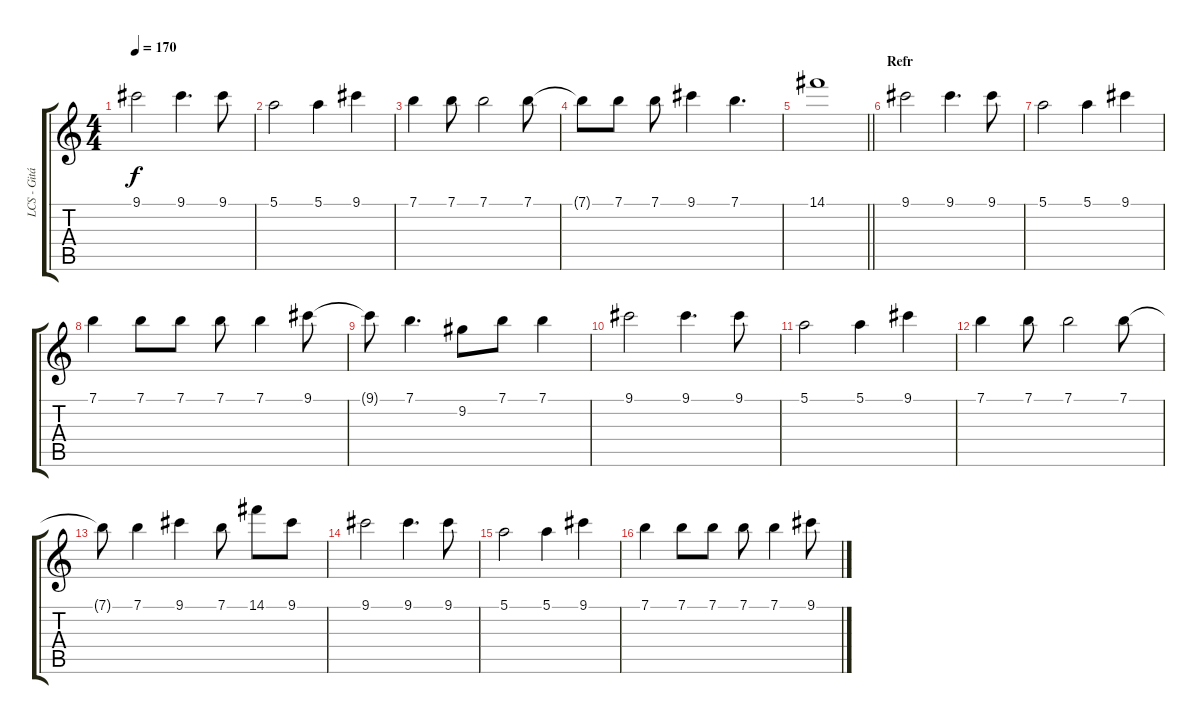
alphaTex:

\track ("LCS - Gitár 2" "LCS - Gitá") {instrument distortionguitar}
\staff {score tabs}
\tuning (E4 B3 G3 D3 A2 E2) {hide}
\ts (4 4)
\tempo 170
\clef g2
\ks c
9.1.2{dy f} 9.1.4{d} 9.1.8 |
5.1.2 5.1.4 9.1.4 |
7.1.4 7.1.8 7.1.2 7.1.8 |
7.1{t}.8 7.1.8 7.1.8 9.1.4 7.1.4{d} |
\barLineRight lightlight
14.1.1 |
\section ("" "Refr")
9.1.2 9.1.4{d} 9.1.8 |
5.1.2 5.1.4 9.1.4 |
7.1.4 7.1.8 7.1.8 7.1.8 7.1.4 9.1.8 |
9.1{t}.8 7.1.4{d} 9.2.8 7.1.8 7.1.4 |
9.1.2 9.1.4{d} 9.1.8 |
5.1.2 5.1.4 9.1.4 |
7.1.4 7.1.8 7.1.2 7.1.8 |
7.1{t}.8 7.1.4 9.1.4 7.1.8 14.1.8 9.1.8 |
9.1.2 9.1.4{d} 9.1.8 |
5.1.2 5.1.4 9.1.4 |
7.1.4 7.1.8 7.1.8 7.1.8 7.1.4 9.1.8
